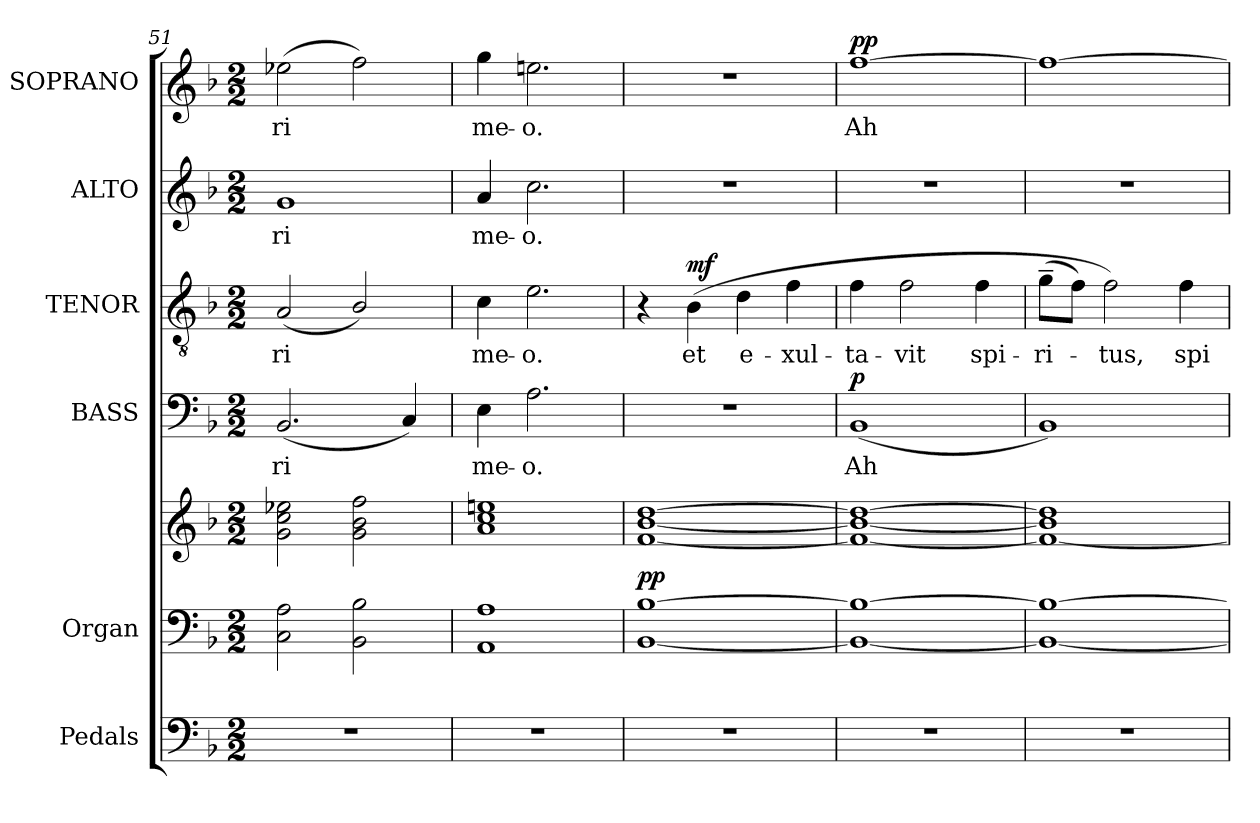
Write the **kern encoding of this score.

**kern	**kern	**kern	**dynam	**kern	**text	**dynam	**kern	**text	**dynam	**kern	**text	**kern	**text	**dynam
*part6	*part5	*part5	*part5	*part4	*part4	*part4	*part3	*part3	*part3	*part2	*part2	*part1	*part1	*part1
*staff7	*staff6	*staff5	*staff5/6	*staff4	*staff4	*staff4	*staff3	*staff3	*staff3	*staff2	*staff2	*staff1	*staff1	*staff1
*I"Pedals	*I"Organ	*	*	*I"BASS	*	*	*I"TENOR	*	*	*I"ALTO	*	*I"SOPRANO	*	*
*I'Ped.	*I'Org.	*	*	*I'B.	*	*	*I'T.	*	*	*I'A.	*	*I'S.	*	*
*clefF4	*clefF4	*clefG2	*	*clefF4	*	*	*clefGv2	*	*	*clefG2	*	*clefG2	*	*
*	*	*	*	*	*	*	*ITrd7c12	*	*	*	*	*	*	*
*k[b-]	*k[b-]	*k[b-]	*	*k[b-]	*	*	*k[b-]	*	*	*k[b-]	*	*k[b-]	*	*
*F:	*F:	*F:	*	*F:	*	*	*F:	*	*	*F:	*	*F:	*	*
*M2/2	*M2/2	*M2/2	*	*M2/2	*	*	*M2/2	*	*	*M2/2	*	*M2/2	*	*
=51	=51	=51	=51	=51	=51	=51	=51	=51	=51	=51	=51	=51	=51	=51
!	!	!	!	!	!LO:LY:b:color=#000000	!	!	!	!	!	!	!	!	!
!	!	!	!	!	!	!	!	!LO:LY:b:color=#000000	!	!	!	!	!	!
!	!	!	!	!	!	!	!	!	!	!	!LO:LY:b:color=#000000	!	!	!
!	!	!	!	!	!	!	!	!	!	!	!	!	!LO:LY:b:color=#000000	!
1r	2Ci\ 2Ai	2gi\ 2cci 2ee-Xi	.	(2.BB-i/	-ri	.	(2AAi/	-ri	.	1gi	-ri	(2ee-Xi\	-ri	.
.	2BB-i\ 2B-i	2gi\ 2b-i 2ffi	.	.	.	.	2BB-i/)	.	.	.	.	2ffi\)	.	.
.	.	.	.	4Ci/)	.	.	.	.	.	.	.	.	.	.
=52	=52	=52	=52	=52	=52	=52	=52	=52	=52	=52	=52	=52	=52	=52
!	!	!	!	!	!LO:LY:b:color=#000000	!	!	!	!	!	!	!	!	!
!	!	!	!	!	!	!	!	!LO:LY:b:color=#000000	!	!	!	!	!	!
!	!	!	!	!	!	!	!	!	!	!	!LO:LY:b:color=#000000	!	!	!
!	!	!	!	!	!	!	!	!	!	!	!	!	!LO:LY:b:color=#000000	!
1r	1AAi 1Ai	1ai 1cci 1eeni	.	4Ei\	me-	.	4Ci\	me-	.	4ai/	me-	4ggi\	me-	.
!	!	!	!	!	!LO:LY:b:color=#000000	!	!	!	!	!	!	!	!	!
!	!	!	!	!	!	!	!	!LO:LY:b:color=#000000	!	!	!	!	!	!
!	!	!	!	!	!	!	!	!	!	!	!LO:LY:b:color=#000000	!	!	!
!	!	!	!	!	!	!	!	!	!	!	!	!	!LO:LY:b:color=#000000	!
.	.	.	.	2.Ai\	-o.	.	2.Ei\	-o.	.	2.cci\	-o.	2.eeni\	-o.	.
=53	=53	=53	=53	=53	=53	=53	=53	=53	=53	=53	=53	=53	=53	=53
1r	[<1BB-i [>1B-i	[<1fi [<1b-i [>1ddi	pp	1r	.	.	4r	.	.	1r	.	1r	.	.
!	!	!	!	!	!	!	!	!LO:LY:b:color=#000000	!	!	!	!	!	!
.	.	.	.	.	.	.	(4BB-i\	et	mf	.	.	.	.	.
!	!	!	!	!	!	!	!	!LO:LY:b:color=#000000	!	!	!	!	!	!
.	.	.	.	.	.	.	4Di\	e-	.	.	.	.	.	.
!	!	!	!	!	!	!	!	!LO:LY:b:color=#000000	!	!	!	!	!	!
.	.	.	.	.	.	.	4Fi\	-xul-	.	.	.	.	.	.
=54	=54	=54	=54	=54	=54	=54	=54	=54	=54	=54	=54	=54	=54	=54
!	!	!	!	!	!LO:LY:b:color=#000000	!	!	!	!	!	!	!	!	!
!	!	!	!	!	!	!	!	!LO:LY:b:color=#000000	!	!	!	!	!	!
!	!	!	!	!	!	!	!	!	!	!	!	!	!LO:LY:b:color=#000000	!
1r	1BB-i_< 1B-i_>	1fi_< 1b-i_< 1ddi_>	.	(1BB-i	Ah	p	4Fi\	-ta-	.	1r	.	[>1ffi	Ah	pp
!	!	!	!	!	!	!	!	!LO:LY:b:color=#000000	!	!	!	!	!	!
.	.	.	.	.	.	.	2Fi\	-vit	.	.	.	.	.	.
!	!	!	!	!	!	!	!	!LO:LY:b:color=#000000	!	!	!	!	!	!
.	.	.	.	.	.	.	4Fi\	spi-	.	.	.	.	.	.
!!LO:PB:g=z
=55	=55	=55	=55	=55	=55	=55	=55	=55	=55	=55	=55	=55	=55	=55
!	!	!	!	!	!	!	!	!LO:LY:b:color=#000000	!	!	!	!	!	!
1r	1BB-i_< 1B-i_>	1fi_< 1b-i] 1ddi]	.	1BB-i)	.	.	(8G~i\L	-ri-	.	1r	.	1ffi_>	.	.
.	.	.	.	.	.	.	8Fi\J)	.	.	.	.	.	.	.
!	!	!	!	!	!	!	!	!LO:LY:b:color=#000000	!	!	!	!	!	!
.	.	.	.	.	.	.	2Fi\)	-tus,	.	.	.	.	.	.
!	!	!	!	!	!	!	!	!LO:LY:b:color=#000000	!	!	!	!	!	!
.	.	.	.	.	.	.	4Fi\	spi-	.	.	.	.	.	.
=	=	=	=	=	=	=	=	=	=	=	=	=	=	=
*-	*-	*-	*-	*-	*-	*-	*-	*-	*-	*-	*-	*-	*-	*-
